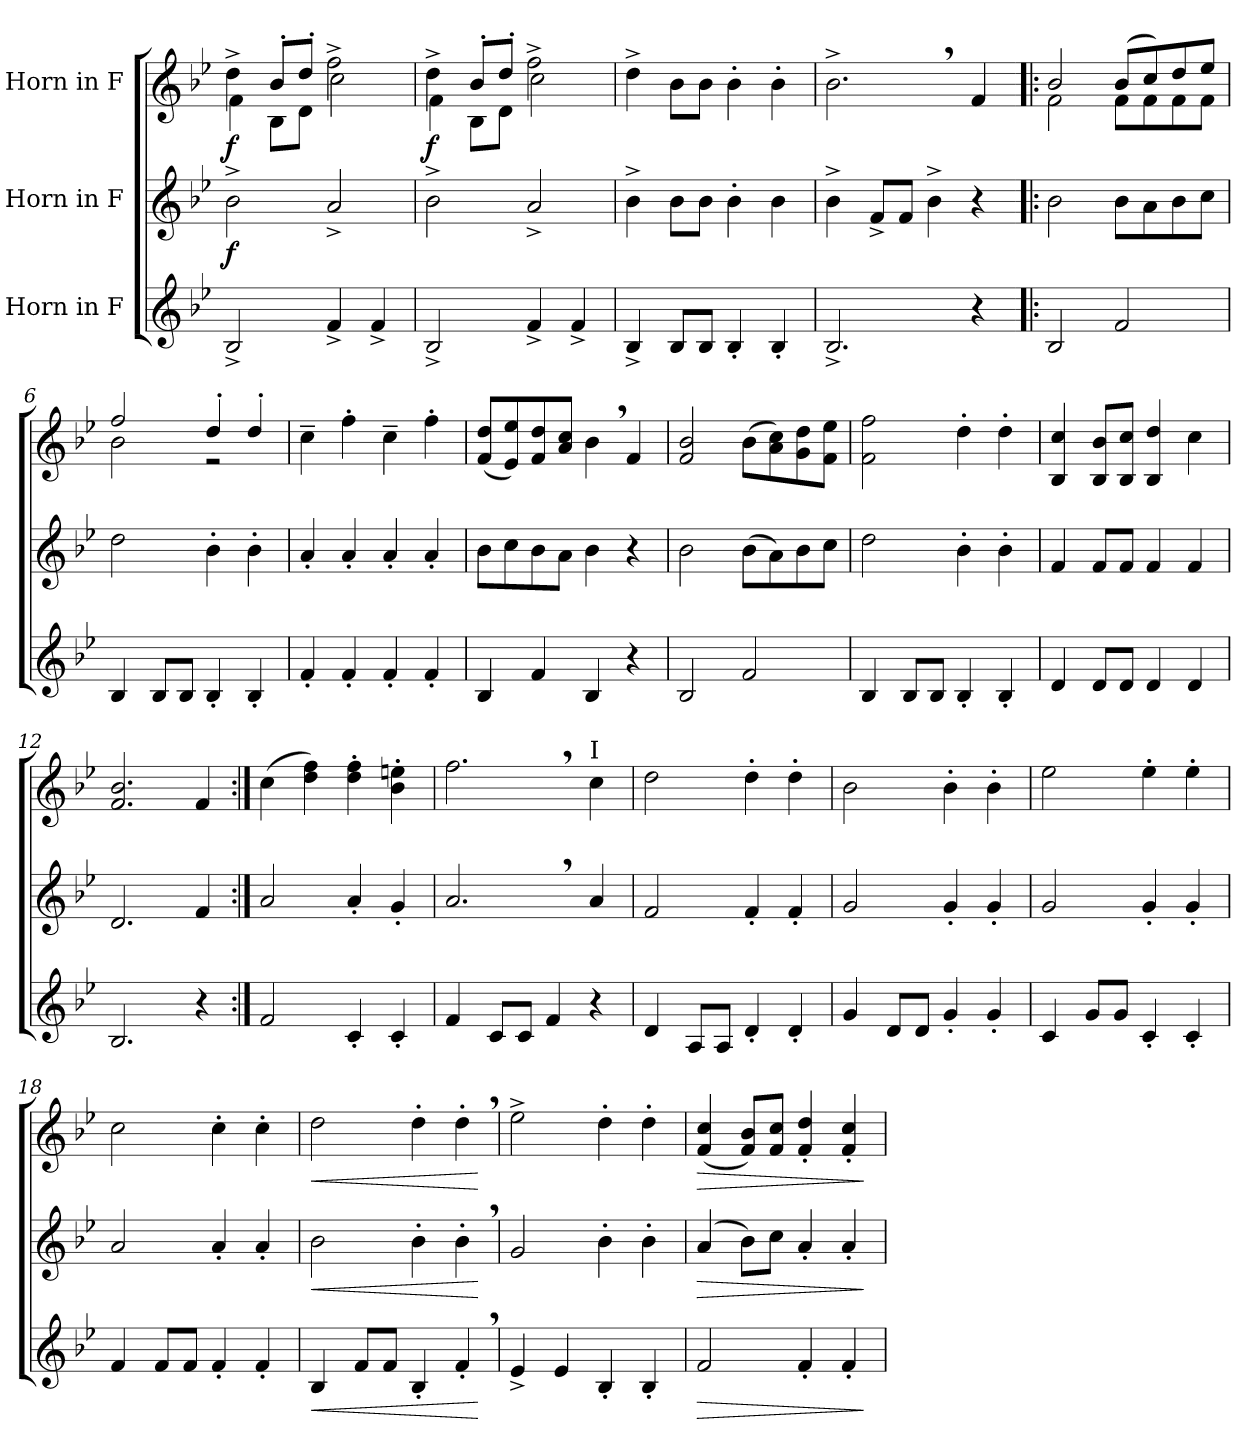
**kern	**dynam	**kern	**dynam	**kern	**dynam
*part3	*part3	*part2	*part2	*part1	*part1
*staff3	*staff3	*staff2	*staff2	*staff1	*staff1
*I"Horn in F	*	*I"Horn in F	*	*I"Horn in F	*
*clefG2	*	*clefG2	*	*clefG2	*
*ITrd4c7	*	*ITrd4c7	*	*ITrd4c7	*
*k[b-e-a-]	*	*k[b-e-a-]	*	*k[b-e-a-]	*
=1	=1	=1	=1	=1	=1
*	*	*	*	*^	*
!	!LO:DY:b	!	!LO:DY:b	!	!	!LO:DY:b
2E-^/	other-dynamics	2e-^\	f	4g^\	4B-\	f
.	.	.	.	8e-'/L	8E-\L	.
.	.	.	.	8g'/J	8G\J	.
4B-^/	.	2d^/	.	2b-^\	2f\	.
4B-^/	.	.	.	.	.	.
=2	=2	=2	=2	=2	=2	=2
!	!	!	!	!	!	!LO:DY:b
2E-^/	.	2e-^\	.	4g^\	4B-\	f
.	.	.	.	8e-'/L	8E-\L	.
.	.	.	.	8g'/J	8G\J	.
4B-^/	.	2d^/	.	2b-^\	2f\	.
4B-^/	.	.	.	.	.	.
*	*	*	*	*v	*v	*
=3	=3	=3	=3	=3	=3
4E-^/	.	4e-^\	.	4g^\	.
8E-/L	.	8e-\L	.	8e-\L	.
8E-/J	.	8e-\J	.	8e-\J	.
4E-'/	.	4e-'\	.	4e-'\	.
4E-'/	.	4e-\	.	4e-'\	.
=4	=4	=4	=4	=4	=4
2.E-^/	.	4e-^\	.	2.e-^,\	.
.	.	8B-^/L	.	.	.
.	.	8B-/J	.	.	.
.	.	4e-^\	.	.	.
4r	.	4r	.	4B-/	.
!!LO:LB:g=z
=5!|:	=5!|:	=5!|:	=5!|:	=5!|:	=5!|:
*	*	*	*	*^	*
2E-/	.	2e-\	.	2e-/	2B-\	.
2B-/	.	8e-\L	.	(8e-/L	8B-\L	.
.	.	8d\	.	8f/)	8B-\	.
.	.	8e-\	.	8g/	8B-\	.
.	.	8f\J	.	8a-/J	8B-\J	.
=6	=6	=6	=6	=6	=6	=6
4E-/	.	2g\	.	2b-/	2e-\	.
8E-/L	.	.	.	.	.	.
8E-/J	.	.	.	.	.	.
4E-'/	.	4e-'\	.	4g'/	2r	.
4E-'/	.	4e-'\	.	4g'/	.	.
*	*	*	*	*v	*v	*
=7	=7	=7	=7	=7	=7
4B-'/	.	4d'/	.	4f~\	.
4B-'/	.	4d'/	.	4b-'\	.
4B-'/	.	4d'/	.	4f~\	.
4B-'/	.	4d'/	.	4b-'\	.
=8	=8	=8	=8	=8	=8
4E-/	.	8e-\L	.	(8B-/ 8g/L	.
.	.	8f\	.	8A-/ 8a-/)	.
4B-/	.	8e-\	.	8B-/ 8g/	.
.	.	8d\J	.	8d/ 8f/J	.
4E-/	.	4e-\	.	4e-,\	.
4r	.	4r	.	4B-/	.
!!LO:LB:g=z
=9	=9	=9	=9	=9	=9
2E-/	.	2e-\	.	2B-/ 2e-/	.
2B-/	.	(8e-\L	.	(8e-\L	.
.	.	8d\)	.	8d\ 8f\)	.
.	.	8e-\	.	8c\ 8g\	.
.	.	8f\J	.	8B-\ 8a-\J	.
=10	=10	=10	=10	=10	=10
4E-/	.	2g\	.	2B-\ 2b-\	.
8E-/L	.	.	.	.	.
8E-/J	.	.	.	.	.
4E-'/	.	4e-'\	.	4g'\	.
4E-'/	.	4e-'\	.	4g'\	.
=11	=11	=11	=11	=11	=11
4G/	.	4B-/	.	4E-/ 4f/	.
8G/L	.	8B-/L	.	8E-/ 8e-/L	.
8G/J	.	8B-/J	.	8E-/ 8f/J	.
4G/	.	4B-/	.	4E-/ 4g/	.
4G/	.	4B-/	.	4f\	.
=12	=12	=12	=12	=12	=12
2.E-/	.	2.G/	.	2.B-/ 2.e-/	.
4r	.	4B-/	.	4B-/	.
=13:|!	=13:|!	=13:|!	=13:|!	=13:|!	=13:|!
2B-/	.	2d/	.	(4f\	.
.	.	.	.	4g\ 4b-\)	.
4F'/	.	4d'/	.	4g\' 4b-\'	.
4F'/	.	4c'/	.	4e-\' 4an\'	.
!!LO:PB:g=z
=14	=14	=14	=14	=14	=14
4B-/	.	2.d,/	.	2.b-,\	.
8F/L	.	.	.	.	.
8F/J	.	.	.	.	.
4B-/	.	.	.	.	.
!	!	!	!	!LO:TX:a:t=I	!
4r	.	4d/	.	4f\	.
=15	=15	=15	=15	=15	=15
4G/	.	2B-/	.	2g\	.
8D/L	.	.	.	.	.
8D/J	.	.	.	.	.
4G'/	.	4B-'/	.	4g'\	.
4G'/	.	4B-'/	.	4g'\	.
=16	=16	=16	=16	=16	=16
4c/	.	2c/	.	2e-\	.
8G/L	.	.	.	.	.
8G/J	.	.	.	.	.
4c'/	.	4c'/	.	4e-'\	.
4c'/	.	4c'/	.	4e-'\	.
=17	=17	=17	=17	=17	=17
4F/	.	2c/	.	2a-\	.
8c/L	.	.	.	.	.
8c/J	.	.	.	.	.
4F'/	.	4c'/	.	4a-'\	.
4F'/	.	4c'/	.	4a-'\	.
=18	=18	=18	=18	=18	=18
4B-/	.	2d/	.	2f\	.
8B-/L	.	.	.	.	.
8B-/J	.	.	.	.	.
4B-'/	.	4d'/	.	4f'\	.
4B-'/	.	4d'/	.	4f'\	.
!!LO:LB:g=z
=19	=19	=19	=19	=19	=19
!	!LO:HP:b	!	!LO:HP:b	!	!LO:HP:b
4E-/	<	2e-\	<	2g\	<
8B-/L	.	.	.	.	.
8B-/J	.	.	.	.	.
4E-'/	.	4e-'\	.	4g'\	.
4B-',/	.	4e-',\	.	4g',\	.
.	[	.	[	.	[
=20	=20	=20	=20	=20	=20
4A-^/	.	2c/	.	2a-^\	.
4A-/	.	.	.	.	.
4E-'/	.	4e-'\	.	4g'\	.
4E-'/	.	4e-'\	.	4g'\	.
=21	=21	=21	=21	=21	=21
!	!LO:HP:b	!	!LO:HP:b	!	!LO:HP:b
2B-/	>	(4d/	>	(4B-/ 4f/	>
.	.	8e-\L)	.	8B-/ 8e-/L)	.
.	.	8f\J	.	8B-/ 8f/J	.
4B-'/	.	4d'/	.	4B-/' 4g/'	.
4B-'/	.	4d'/	.	4B-/' 4f/'	.
.	]	.	]	.	]
=	=	=	=	=	=
*-	*-	*-	*-	*-	*-
